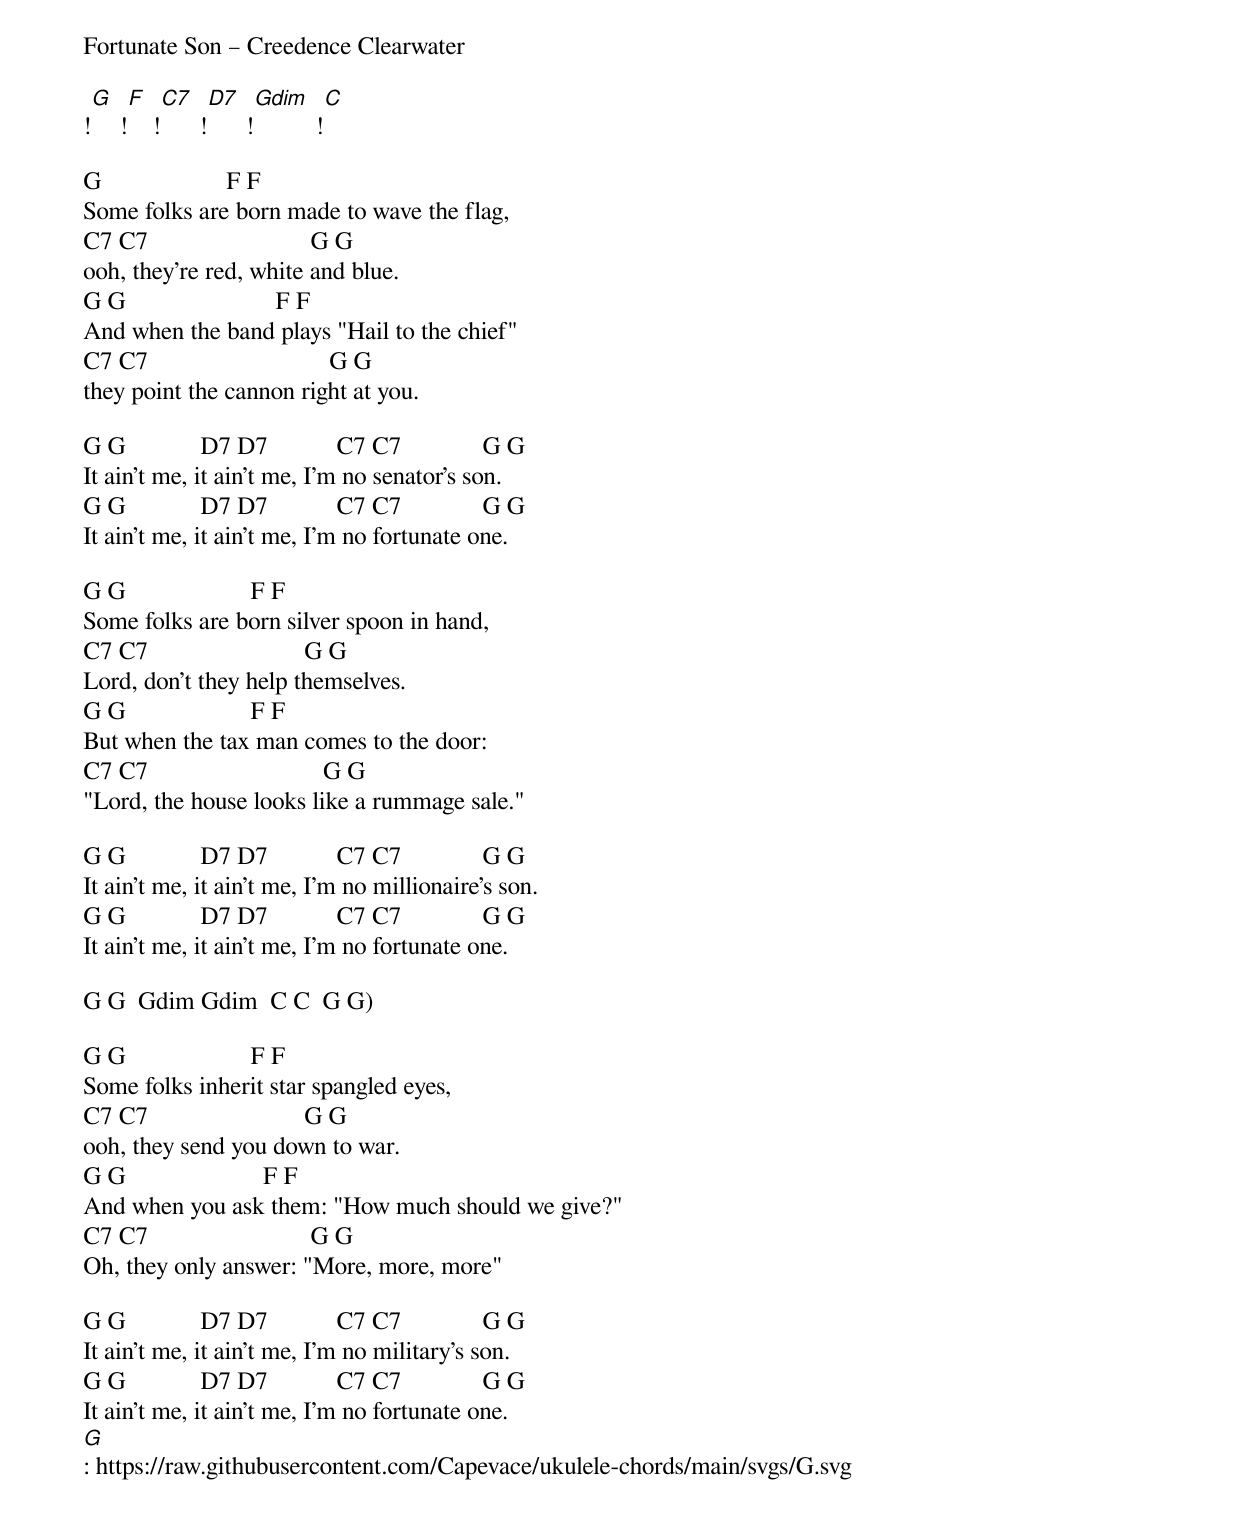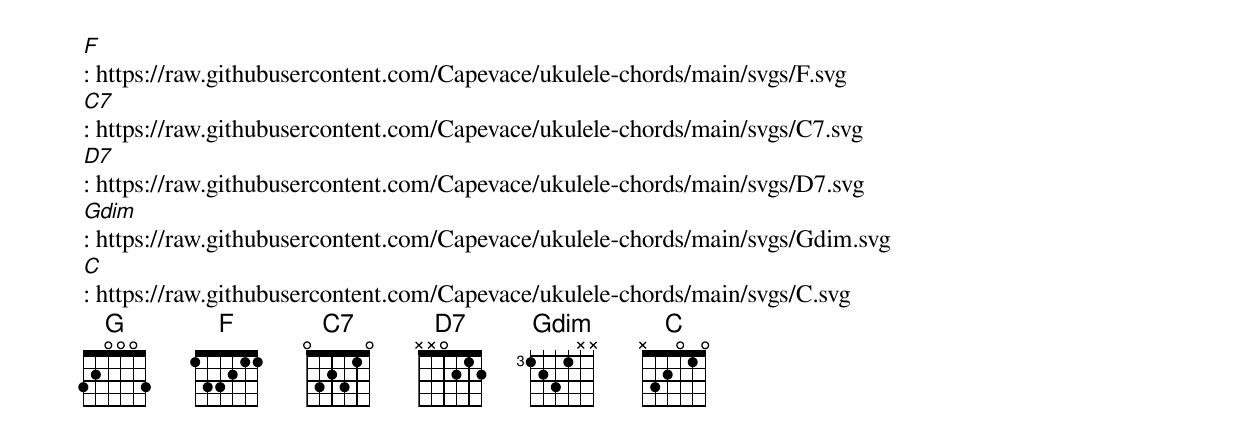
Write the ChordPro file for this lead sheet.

Fortunate Son – Creedence Clearwater

![G][] ![F][] ![C7][] ![D7][] ![Gdim][] ![C][]

G                    F F
Some folks are born made to wave the flag,
C7 C7                          G G
ooh, they're red, white and blue.
G G                        F F
And when the band plays "Hail to the chief"
C7 C7                             G G
they point the cannon right at you.

G G            D7 D7           C7 C7             G G
It ain't me, it ain't me, I'm no senator's son.
G G            D7 D7           C7 C7             G G
It ain't me, it ain't me, I'm no fortunate one.

G G                    F F
Some folks are born silver spoon in hand,
C7 C7                         G G
Lord, don't they help themselves.
G G                    F F
But when the tax man comes to the door:
C7 C7                            G G
"Lord, the house looks like a rummage sale."

G G            D7 D7           C7 C7             G G
It ain't me, it ain't me, I'm no millionaire's son.
G G            D7 D7           C7 C7             G G
It ain't me, it ain't me, I'm no fortunate one.

G G  Gdim Gdim  C C  G G)

G G                    F F
Some folks inherit star spangled eyes,
C7 C7                         G G
ooh, they send you down to war.
G G                      F F
And when you ask them: "How much should we give?"
C7 C7                          G G
Oh, they only answer: "More, more, more"

G G            D7 D7           C7 C7             G G
It ain't me, it ain't me, I'm no military's son.
G G            D7 D7           C7 C7             G G
It ain't me, it ain't me, I'm no fortunate one.
[G]: https://raw.githubusercontent.com/Capevace/ukulele-chords/main/svgs/G.svg
[F]: https://raw.githubusercontent.com/Capevace/ukulele-chords/main/svgs/F.svg
[C7]: https://raw.githubusercontent.com/Capevace/ukulele-chords/main/svgs/C7.svg
[D7]: https://raw.githubusercontent.com/Capevace/ukulele-chords/main/svgs/D7.svg
[Gdim]: https://raw.githubusercontent.com/Capevace/ukulele-chords/main/svgs/Gdim.svg
[C]: https://raw.githubusercontent.com/Capevace/ukulele-chords/main/svgs/C.svg
